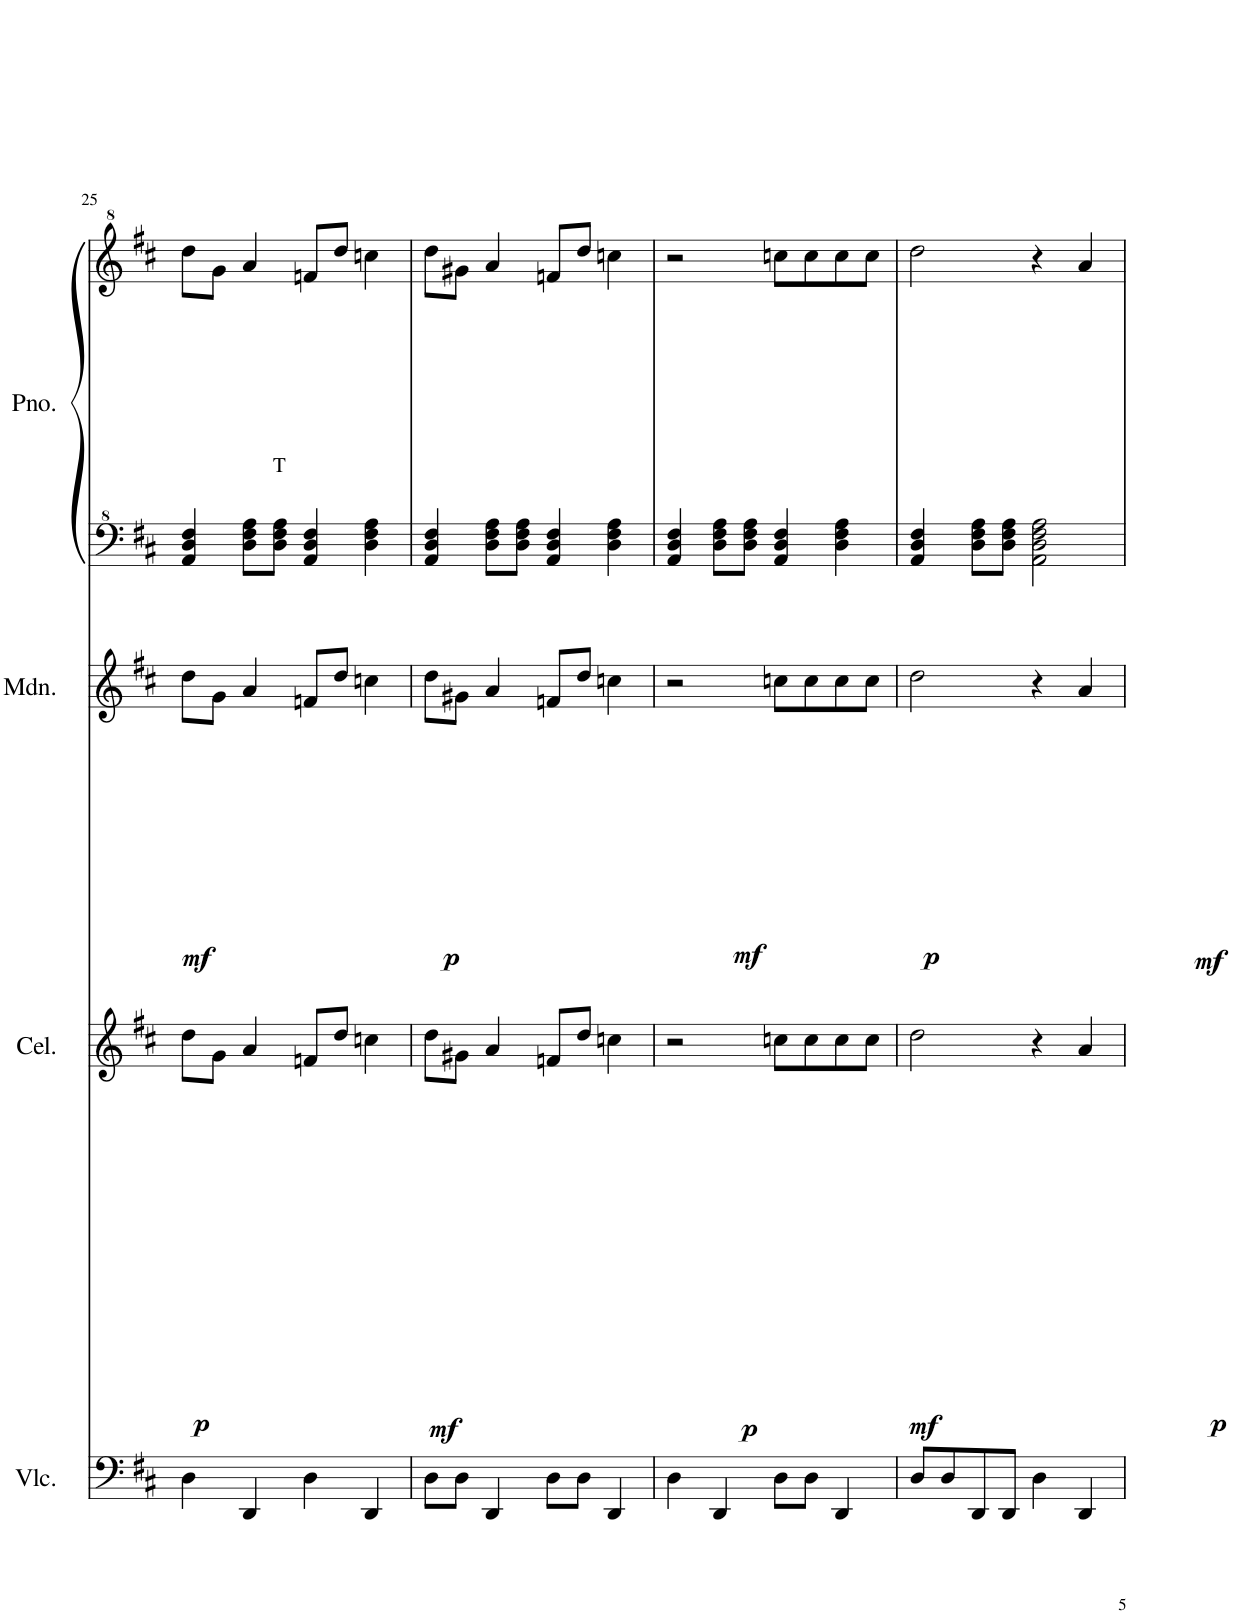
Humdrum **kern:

**kern	**kern	**dynam	**kern	**dynam	**kern	**kern
*part4	*part3	*part3	*part2	*part2	*part1	*part1
*staff5	*staff4	*staff4	*staff3	*staff3	*staff2	*staff1
*I"Violoncello	*I"Celesta	*	*I"Mandolin	*	*I"Piano	*
*I'Vlc.	*I'Cel.	*	*I'Mdn.	*	*I'Pno.	*
!!LO:PB:g=z
*clefF4	*clefG2	*	*clefG2	*	*clefF^4	*clefG^2
*k[f#c#]	*k[f#c#]	*	*k[f#c#]	*	*k[f#c#]	*k[f#c#]
*M4/4	*M4/4	*	*M4/4	*	*M4/4	*M4/4
=25	=25	=25	=25	=25	=25	=25
!	!	!LO:DY:b	!	!LO:DY:b	!	!
4D\	8dd\L	p	8dd\L	mf	4A/ 4d/ 4f#/	8ddd\L
.	8g\J	.	8g\J	.	.	8gg\J
4DD/	4a/	.	4a/	.	8d\ 8f#\ 8a\L	4aa/
!	!	!	!	!	!LO:TX:a:t=T	!
.	.	.	.	.	8d\ 8f#\ 8a\J	.
4D\	8fn/L	.	8fn/L	.	4A/ 4d/ 4f#/	8ffn/L
.	8dd/J	.	8dd/J	.	.	8ddd/J
4DD/	4ccn\	.	4ccn\	.	4d\ 4f#\ 4a\	4cccn\
=26	=26	=26	=26	=26	=26	=26
!	!	!LO:DY:b	!	!LO:DY:b	!	!
8D\L	8dd\L	mf	8dd\L	p	4A/ 4d/ 4f#/	8ddd\L
8D\J	8g#X\J	.	8g#X\J	.	.	8gg#X\J
4DD/	4a/	.	4a/	.	8d\ 8f#\ 8a\L	4aa/
.	.	.	.	.	8d\ 8f#\ 8a\J	.
8D\L	8fn/L	.	8fn/L	.	4A/ 4d/ 4f#/	8ffn/L
8D\J	8dd/J	.	8dd/J	.	.	8ddd/J
4DD/	4ccn\	.	4ccn\	.	4d\ 4f#\ 4a\	4cccn\
=27	=27	=27	=27	=27	=27	=27
!	!	!LO:DY:b	!	!LO:DY:b	!	!
4D\	2r	p	2r	mf	4A/ 4d/ 4f#/	2r
4DD/	.	.	.	.	8d\ 8f#\ 8a\L	.
.	.	.	.	.	8d\ 8f#\ 8a\J	.
8D\L	8ccn\L	.	8ccn\L	.	4A/ 4d/ 4f#/	8cccn\L
8D\J	8cc\	.	8cc\	.	.	8ccc\
4DD/	8cc\	.	8cc\	.	4d\ 4f#\ 4a\	8ccc\
.	8cc\J	.	8cc\J	.	.	8ccc\J
=28	=28	=28	=28	=28	=28	=28
!	!	!LO:DY:b	!	!LO:DY:b	!	!
8D/L	2dd\	mf	2dd\	p	4A/ 4d/ 4f#/	2ddd\
8D/	.	.	.	.	.	.
8DD/	.	.	.	.	8d\ 8f#\ 8a\L	.
8DD/J	.	.	.	.	8d\ 8f#\ 8a\J	.
4D\	4r	.	4r	.	2A\ 2d\ 2f#\ 2a\	4r
!	!	!LO:DY:b	!	!LO:DY:b	!	!
4DD/	4a/	p	4a/	mf	.	4aa/
=	=	=	=	=	=	=
*-	*-	*-	*-	*-	*-	*-
